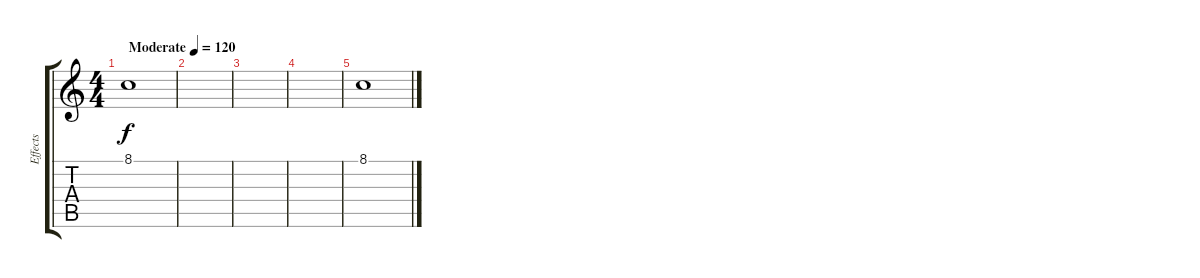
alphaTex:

\track ("Effects" "Effects") {instrument reversecymbal}
\staff {score tabs}
\tuning (E4 B3 G3 D3 A2 E2) {hide}
\ts (4 4)
\tempo (120 "Moderate")
\clef g2
\ks c
8.1.1{dy f instrument reversecymbal} |
|
|
|
8.1.1
